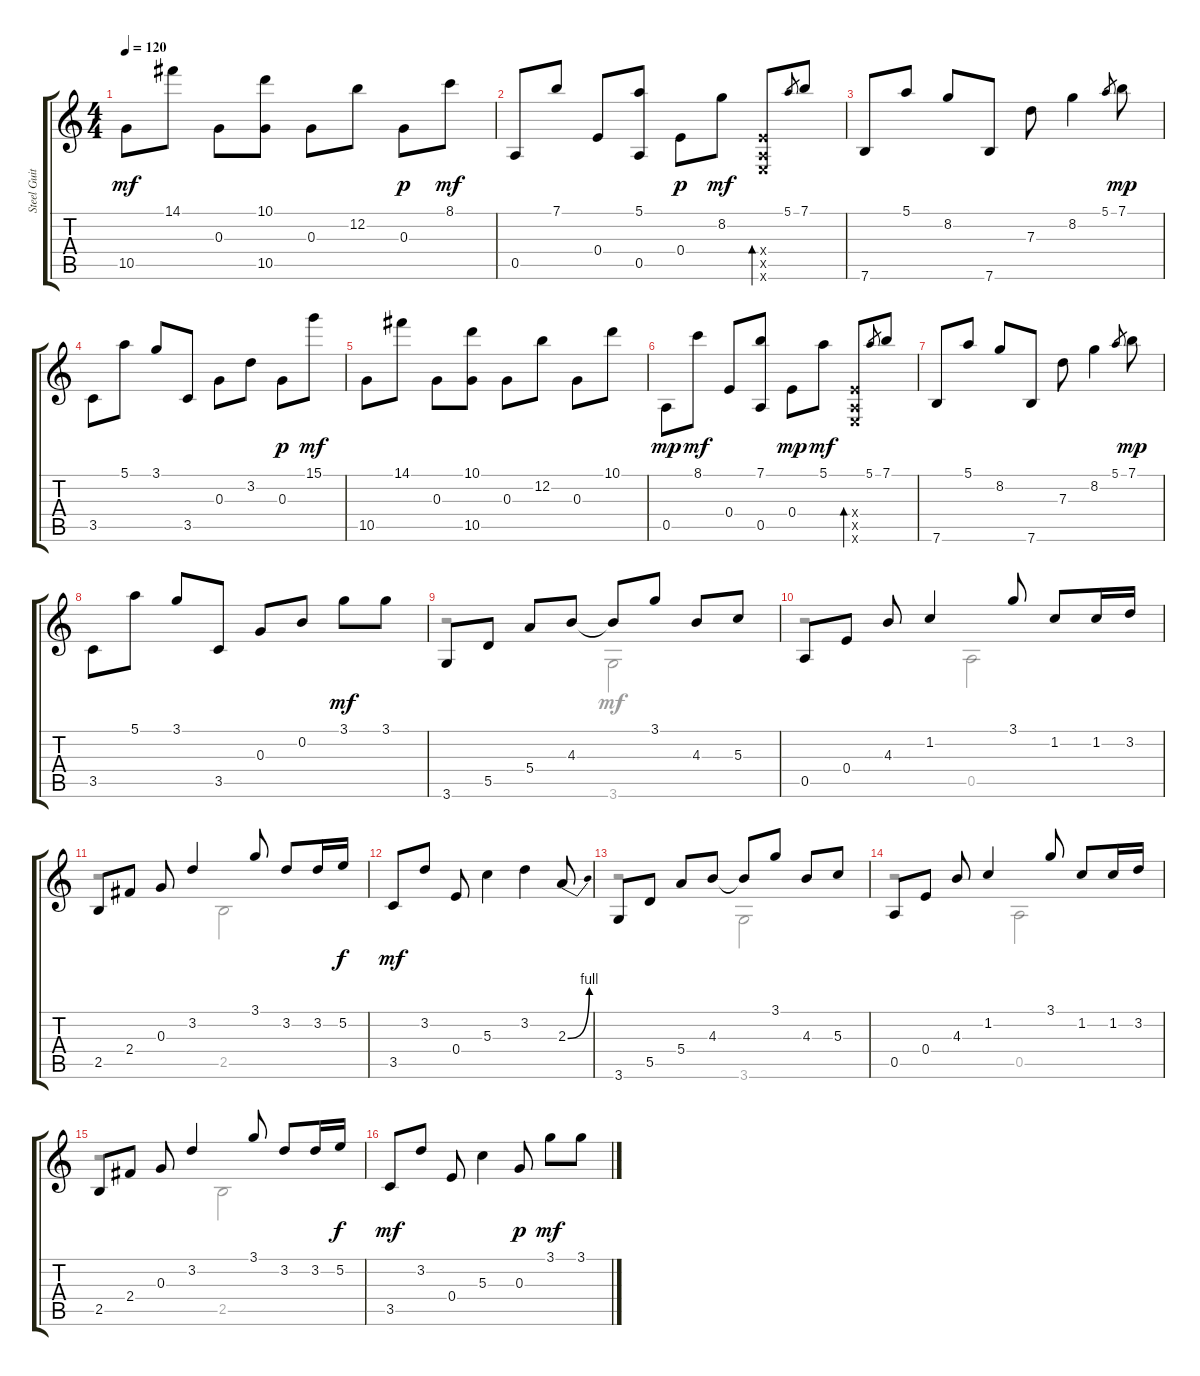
\track ("Steel Guitar" "Steel Guit") {instrument acousticguitarsteel}
\staff {score tabs}
\tuning (E4 B3 G3 E3 A2 E2) {hide}
\voice
\ts (4 4)
\tempo 120
\clef g2
\ks c
10.5.8{dy mf} 14.1.8 0.3.8 (10.1 10.5).8 0.3.8 12.2.8 0.3.8{dy p} 8.1.8{dy mf} |
0.5.8 7.1.8 0.4.8 (5.1 0.5).8 0.4.8{dy p} 8.2.8{dy mf} (0.4{x} 0.5{x} 0.6{x}).8{bd 30} 5.1.8{gr} 7.1.8 |
7.6.8 5.1.8 8.2.8 7.6.8 7.3.8 8.2.4 5.1.8{gr} 7.1.8{dy mp} |
3.5.8 5.1.8 3.1.8 3.5.8 0.3.8 3.2.8 0.3.8{dy p} 15.1.8{dy mf} |
10.5.8 14.1.8 0.3.8 (10.1 10.5).8 0.3.8 12.2.8 0.3.8 10.1.8 |
0.5.8{dy mp} 8.1.8{dy mf} 0.4.8 (7.1 0.5).8 0.4.8{dy mp} 5.1.8{dy mf} (0.4{x} 0.5{x} 0.6{x}).8{bd 30} 5.1.8{gr} 7.1.8 |
7.6.8 5.1.8 8.2.8 7.6.8 7.3.8 8.2.4 5.1.8{gr} 7.1.8{dy mp} |
3.5.8 5.1.8 3.1.8 3.5.8 0.3.8 0.2.8 3.1.8{dy mf} 3.1.8 |
3.6.8 5.5.8 5.4.8 4.3.8 4.3{t}.8 3.1.8 4.3.8 5.3.8 |
0.5.8 0.4.8 4.3.8 1.2.4 3.1.8 1.2.8 1.2.16 3.2.16 |
2.5.8 2.4.8 0.3.8 3.2.4 3.1.8 3.2.8 3.2.16 5.2.16{dy f} |
3.5.8{dy mf} 3.2.8 0.4.8 5.3.4 3.2.4 2.3{be (bend 0 0 60 4)}.8 |
3.6.8 5.5.8 5.4.8 4.3.8 4.3{t}.8 3.1.8 4.3.8 5.3.8 |
0.5.8 0.4.8 4.3.8 1.2.4 3.1.8 1.2.8 1.2.16 3.2.16 |
2.5.8 2.4.8 0.3.8 3.2.4 3.1.8 3.2.8 3.2.16 5.2.16{dy f} |
3.5.8{dy mf} 3.2.8 0.4.8 5.3.4 0.3.8{dy p} 3.1.8{dy mf} 3.1.8
\voice
\clef g2
\ottava regular
\simile none
\ks c
|
|
|
|
|
|
|
|
r.2 3.6.2 |
r.2 0.5.2 |
r.2 2.5.2 |
|
r.2 3.6.2 |
r.2 0.5.2 |
r.2 2.5.2 |
